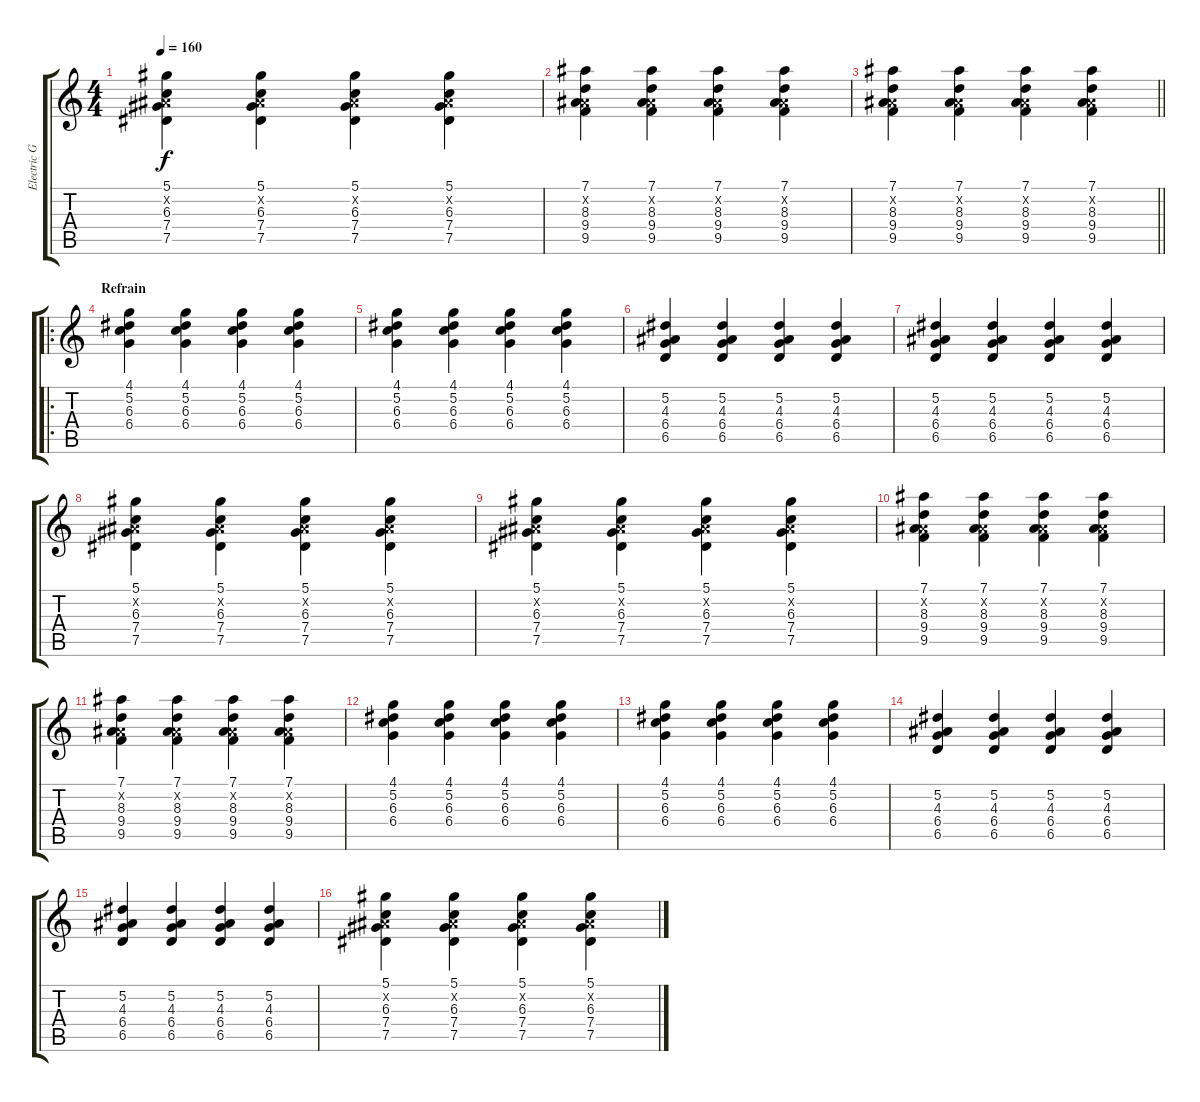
\track ("Electric Guitar" "Electric G") {instrument electricguitarmuted}
\staff {score tabs}
\tuning (Eb4 Bb3 Gb3 Db3 Ab2 Eb2) {hide}
\ts (4 4)
\tempo 160
\clef g2
\ks c
(5.1 0.2{x} 6.3 7.4 7.5).4{dy f} (5.1 0.2{x} 6.3 7.4 7.5).4 (5.1 0.2{x} 6.3 7.4 7.5).4 (5.1 0.2{x} 6.3 7.4 7.5).4 |
(7.1 0.2{x} 8.3 9.4 9.5).4 (7.1 0.2{x} 8.3 9.4 9.5).4 (7.1 0.2{x} 8.3 9.4 9.5).4 (7.1 0.2{x} 8.3 9.4 9.5).4 |
\barLineRight lightlight
(7.1 0.2{x} 8.3 9.4 9.5).4 (7.1 0.2{x} 8.3 9.4 9.5).4 (7.1 0.2{x} 8.3 9.4 9.5).4 (7.1 0.2{x} 8.3 9.4 9.5).4 |
\ro
\section ("" "Refrain")
(4.1 5.2 6.3 6.4).4 (4.1 5.2 6.3 6.4).4 (4.1 5.2 6.3 6.4).4 (4.1 5.2 6.3 6.4).4 |
(4.1 5.2 6.3 6.4).4 (4.1 5.2 6.3 6.4).4 (4.1 5.2 6.3 6.4).4 (4.1 5.2 6.3 6.4).4 |
(5.2 4.3 6.4 6.5).4 (5.2 4.3 6.4 6.5).4 (5.2 4.3 6.4 6.5).4 (5.2 4.3 6.4 6.5).4 |
(5.2 4.3 6.4 6.5).4 (5.2 4.3 6.4 6.5).4 (5.2 4.3 6.4 6.5).4 (5.2 4.3 6.4 6.5).4 |
(5.1 0.2{x} 6.3 7.4 7.5).4 (5.1 0.2{x} 6.3 7.4 7.5).4 (5.1 0.2{x} 6.3 7.4 7.5).4 (5.1 0.2{x} 6.3 7.4 7.5).4 |
(5.1 0.2{x} 6.3 7.4 7.5).4 (5.1 0.2{x} 6.3 7.4 7.5).4 (5.1 0.2{x} 6.3 7.4 7.5).4 (5.1 0.2{x} 6.3 7.4 7.5).4 |
(7.1 0.2{x} 8.3 9.4 9.5).4 (7.1 0.2{x} 8.3 9.4 9.5).4 (7.1 0.2{x} 8.3 9.4 9.5).4 (7.1 0.2{x} 8.3 9.4 9.5).4 |
(7.1 0.2{x} 8.3 9.4 9.5).4 (7.1 0.2{x} 8.3 9.4 9.5).4 (7.1 0.2{x} 8.3 9.4 9.5).4 (7.1 0.2{x} 8.3 9.4 9.5).4 |
(4.1 5.2 6.3 6.4).4 (4.1 5.2 6.3 6.4).4 (4.1 5.2 6.3 6.4).4 (4.1 5.2 6.3 6.4).4 |
(4.1 5.2 6.3 6.4).4 (4.1 5.2 6.3 6.4).4 (4.1 5.2 6.3 6.4).4 (4.1 5.2 6.3 6.4).4 |
(5.2 4.3 6.4 6.5).4 (5.2 4.3 6.4 6.5).4 (5.2 4.3 6.4 6.5).4 (5.2 4.3 6.4 6.5).4 |
(5.2 4.3 6.4 6.5).4 (5.2 4.3 6.4 6.5).4 (5.2 4.3 6.4 6.5).4 (5.2 4.3 6.4 6.5).4 |
(5.1 0.2{x} 6.3 7.4 7.5).4 (5.1 0.2{x} 6.3 7.4 7.5).4 (5.1 0.2{x} 6.3 7.4 7.5).4 (5.1 0.2{x} 6.3 7.4 7.5).4
